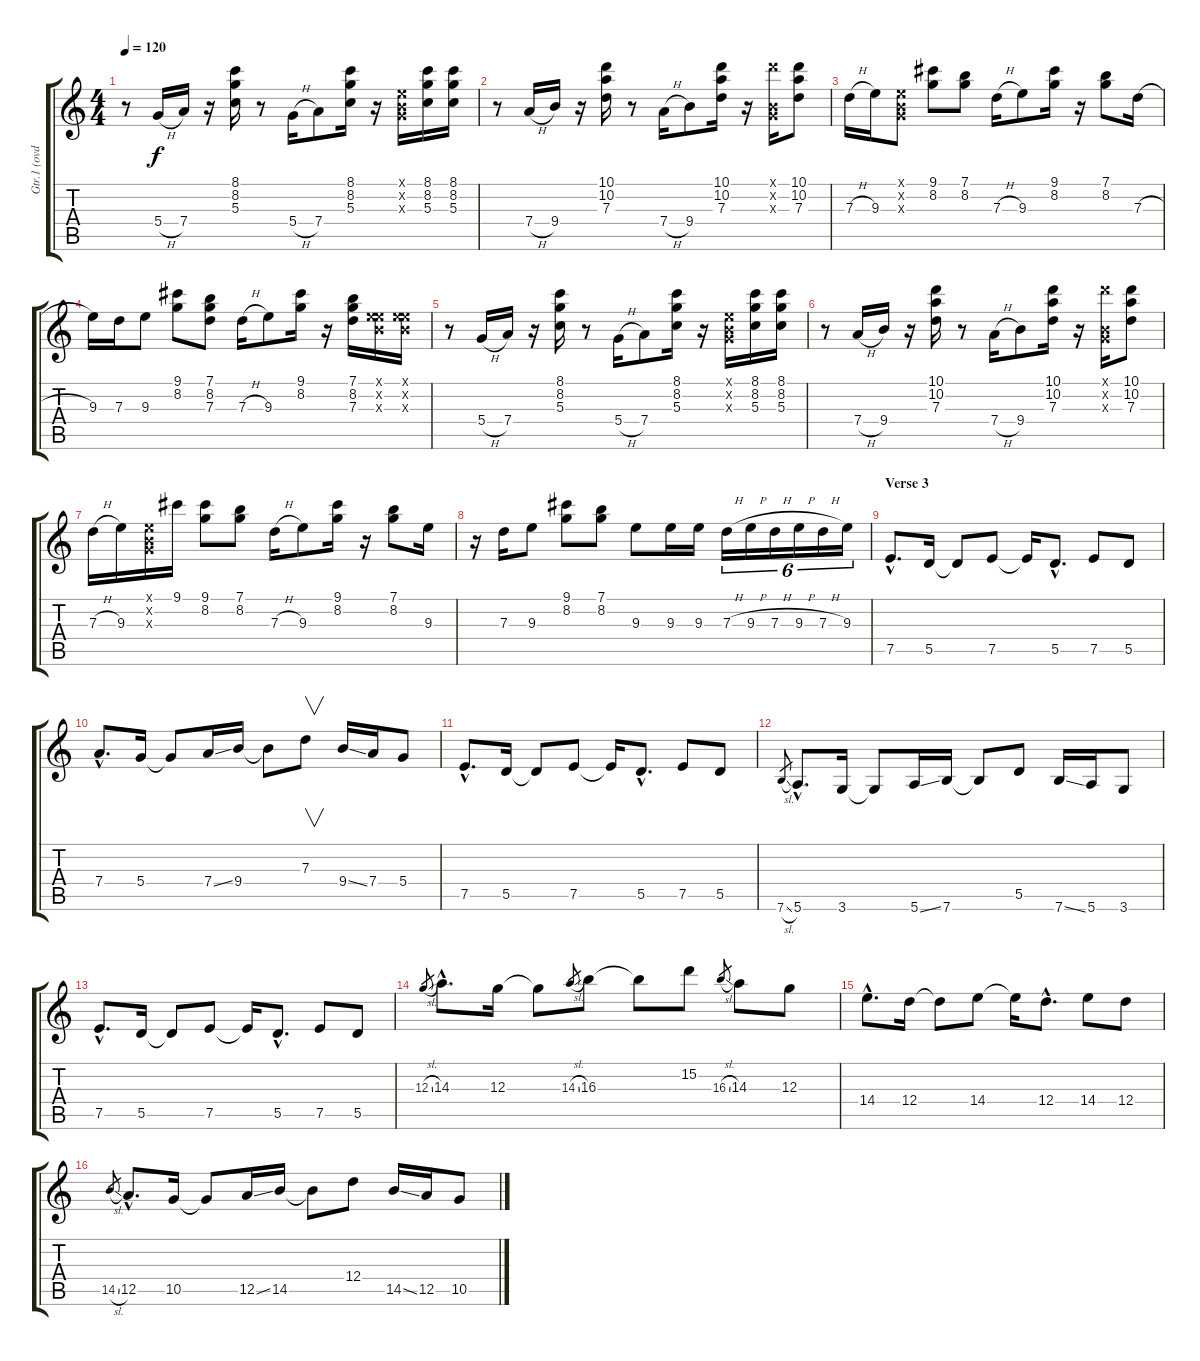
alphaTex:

\track ("Gtr.1 (ovd.)" "Gtr.1 (ovd") {instrument overdrivenguitar}
\staff {score tabs}
\tuning (E4 B3 G3 D3 A2 E2) {hide}
\ts (4 4)
\tempo 120
\clef g2
\ks c
r.8{dy f} 5.4{h}.16 7.4.16 r.16 (8.1 8.2 5.3).16 r.8 5.4{h}.16 7.4.8 (8.1 8.2 5.3).16 r.16 (0.1{x} 0.2{x} 0.3{x}).16 (8.1 8.2 5.3).16 (8.1 8.2 5.3).16 |
r.8 7.4{h}.16 9.4.16 r.16 (10.1 10.2 7.3).16 r.8 7.4{h}.16 9.4.8 (10.1 10.2 7.3).16 r.16 (10.1{x} 0.2{x} 0.3{x}).16 (10.1 10.2 7.3).8 |
7.3{h}.16 9.3.16 (0.1{x} 0.2{x} 0.3{x}).8 (9.1 8.2).8 (7.1 8.2).8 7.3{h}.16 9.3.8 (9.1 8.2).16 r.16 (7.1 8.2).8 7.3{h}.16 |
9.3.16 7.3.16 9.3.8 (9.1 8.2).8 (7.1 8.2 7.3).8 7.3{h}.16 9.3.8 (9.1 8.2).16 r.16 (7.1 8.2 7.3).16 (0.1{x} 0.2{x} 9.3{x}).16 (0.1{x} 0.2{x} 9.3{x}).16 |
r.8 5.4{h}.16 7.4.16 r.16 (8.1 8.2 5.3).16 r.8 5.4{h}.16 7.4.8 (8.1 8.2 5.3).16 r.16 (0.1{x} 0.2{x} 0.3{x}).16 (8.1 8.2 5.3).16 (8.1 8.2 5.3).16 |
r.8 7.4{h}.16 9.4.16 r.16 (10.1 10.2 7.3).16 r.8 7.4{h}.16 9.4.8 (10.1 10.2 7.3).16 r.16 (10.1{x} 0.2{x} 0.3{x}).16 (10.1 10.2 7.3).8 |
7.3{h}.16 9.3.16 (0.1{x} 0.2{x} 0.3{x}).16 9.1.16 (9.1 8.2).8 (7.1 8.2).8 7.3{h}.16 9.3.8 (9.1 8.2).16 r.16 (7.1 8.2).8 9.3.16 |
r.16 7.3.16 9.3.8 (9.1 8.2).8 (7.1 8.2).8 9.3.8 9.3.16 9.3.16 7.3{h}.16{tu (6 4)} 9.3{h}.16{tu (6 4)} 7.3{h}.16{tu (6 4)} 9.3{h}.16{tu (6 4)} 7.3{h}.16{tu (6 4)} 9.3.16{tu (6 4)} |
\section ("" "Verse 3")
7.5{hac}.8{d} 5.5.16 5.5{t}.8 7.5.8 7.5{t}.16 5.5{hac}.8{d} 7.5.8 5.5.8 |
7.4{hac}.8{d} 5.4.16 5.4{t}.8 7.4{ss}.16 9.4.16 9.4{t}.8 7.3.8{v} 9.4{ss}.16 7.4.16 5.4.8 |
7.5{hac}.8{d} 5.5.16 5.5{t}.8 7.5.8 7.5{t}.16 5.5{hac}.8{d} 7.5.8 5.5.8 |
7.6{sl}.8{gr} 5.6{hac}.8{d} 3.6.16 3.6{t}.8 5.6{ss}.16 7.6.16 7.6{t}.8 5.5.8 7.6{ss}.16 5.6.16 3.6.8 |
7.5{hac}.8{d} 5.5.16 5.5{t}.8 7.5.8 7.5{t}.16 5.5{hac}.8{d} 7.5.8 5.5.8 |
12.3{sl}.8{gr} 14.3{hac}.8{d} 12.3.16 12.3{t}.8 14.3{sl}.8{gr} 16.3.8 16.3{t}.8 15.2.8 16.3{sl}.8{gr} 14.3.8 12.3.8 |
14.4{hac}.8{d} 12.4.16 12.4{t}.8 14.4.8 14.4{t}.16 12.4{hac}.8{d} 14.4.8 12.4.8 |
14.5{sl}.8{gr} 12.5{hac}.8{d} 10.5.16 10.5{t}.8 12.5{ss}.16 14.5.16 14.5{t}.8 12.4.8 14.5{ss}.16 12.5.16 10.5.8
